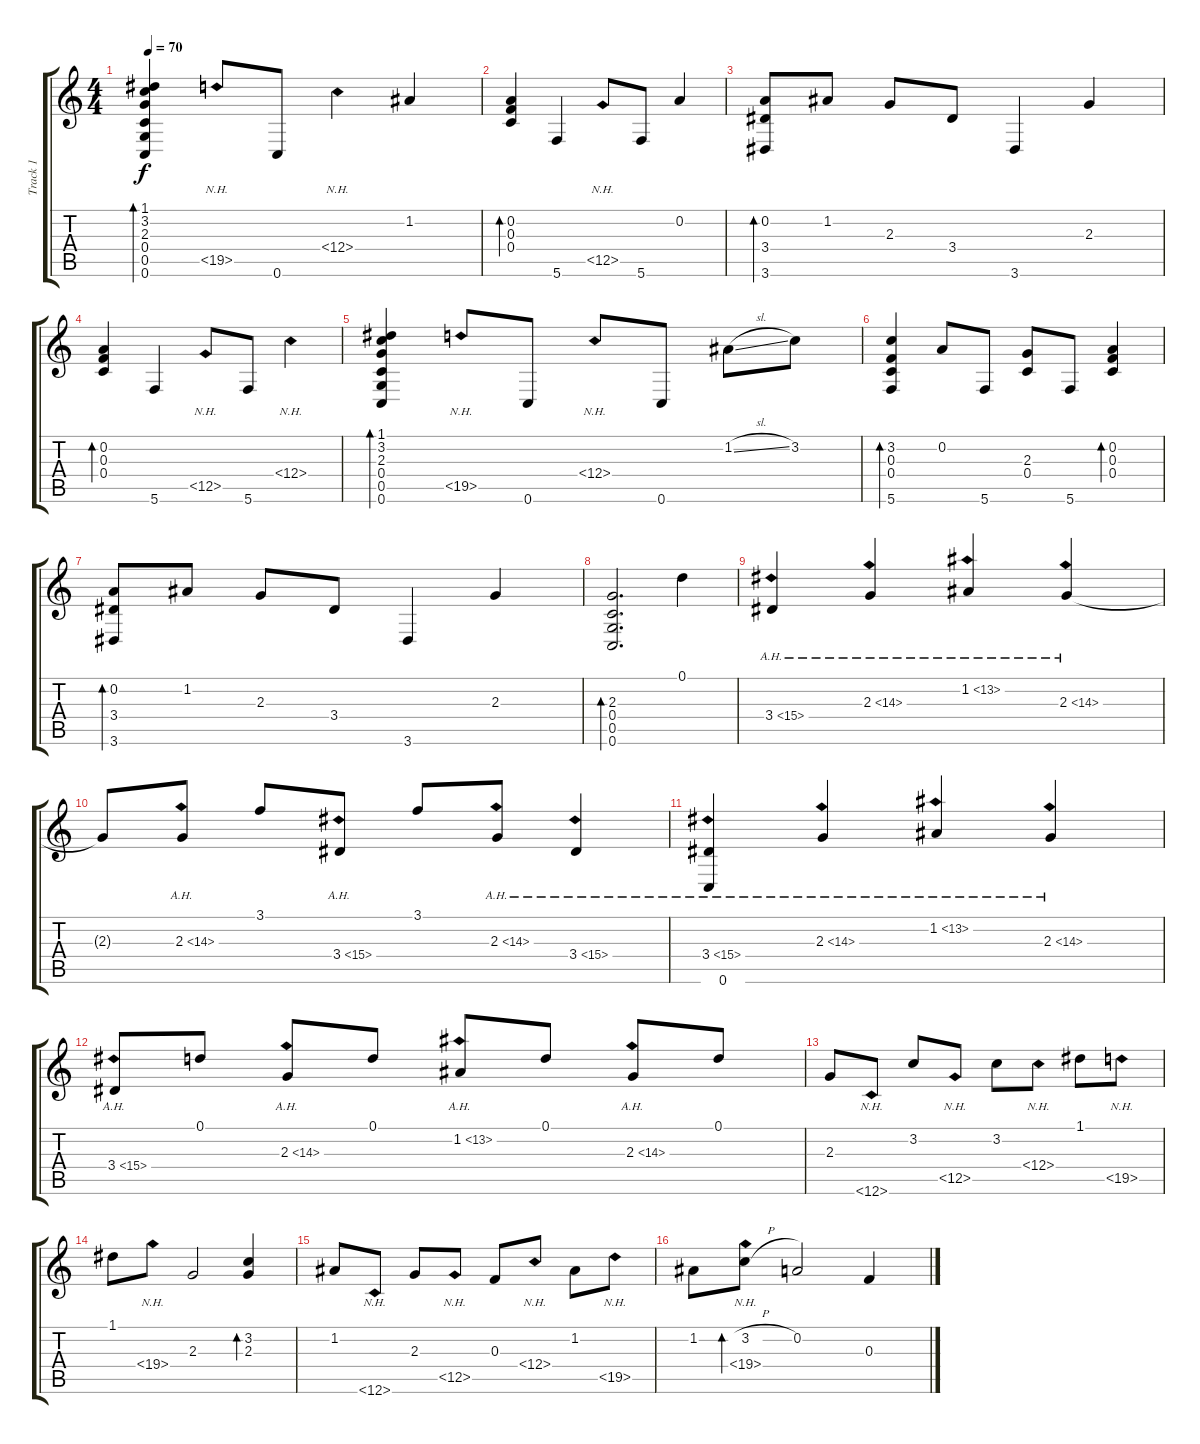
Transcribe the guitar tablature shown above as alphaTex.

\track ("Track 1" "Track 1") {instrument acousticguitarsteel}
\staff {score tabs}
\tuning (D4 A3 F3 C3 G2 C2) {hide}
\ts (4 4)
\tempo 70
\clef g2
\ks c
(1.1 3.2 2.3 0.4 0.5 0.6).4{bd 60 dy f} 19.5{nh}.8 0.6.8 12.4{nh}.4 1.2.4 |
(0.2 0.3 0.4).4{bd 60} 5.6.4 12.5{nh}.8 5.6.8 0.2.4 |
(0.2 3.4 3.6).8{bd 60} 1.2.8 2.3.8 3.4.8 3.6.4 2.3.4 |
(0.2 0.3 0.4).4{bd 60} 5.6.4 12.5{nh}.8 5.6.8 12.4{nh}.4 |
(1.1 3.2 2.3 0.4 0.5 0.6).4{bd 60} 19.5{nh}.8 0.6.8 12.4{nh}.8 0.6.8 1.2{sl}.8 3.2.8 |
(3.2 0.3 0.4 5.6).4{bd 60} 0.2.8 5.6.8 (2.3 0.4).8 5.6.8 (0.2 0.3 0.4).4{bd 60} |
(0.2 3.4 3.6).8{bd 60} 1.2.8 2.3.8 3.4.8 3.6.4 2.3.4 |
(2.3 0.4 0.5 0.6).2{d bd 60} 0.1.4 |
3.4{ah 12}.4 2.3{ah 12}.4 1.2{ah 12}.4 2.3{ah 12}.4 |
2.3{t}.8 2.3{ah 12}.8 3.1.8 3.4{ah 12}.8 3.1.8 2.3{ah 12}.8 3.4{ah 12}.4 |
(3.4{ah 12} 0.6).4 2.3{ah 12}.4 1.2{ah 12}.4 2.3{ah 12}.4 |
3.4{ah 12}.8 0.1.8 2.3{ah 12}.8 0.1.8 1.2{ah 12}.8 0.1.8 2.3{ah 12}.8 0.1.8 |
2.3.8 12.6{nh}.8 3.2.8 12.5{nh}.8 3.2.8 12.4{nh}.8 1.1.8 19.5{nh}.8 |
1.1.8 19.4{nh}.8 2.3.2 (3.2 2.3).4{bd 60} |
1.2.8 12.6{nh}.8 2.3.8 12.5{nh}.8 0.3.8 12.4{nh}.8 1.2.8 19.5{nh}.8 |
1.2.8 (3.2{h} 19.4{nh}).8{bd 60} 0.2.2 0.3.4
